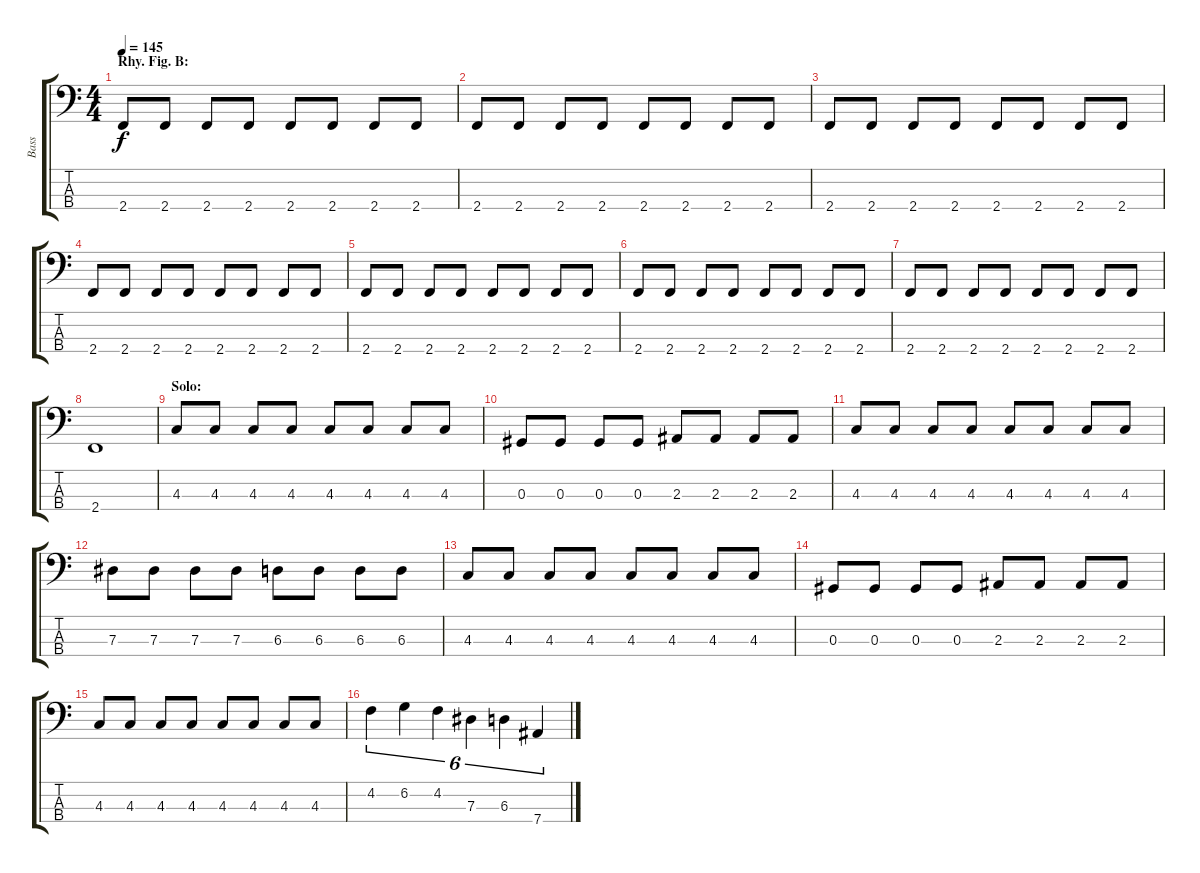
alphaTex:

\track ("Bass" "Bass") {instrument electricbassfinger}
\staff {score tabs}
\tuning (Gb2 Db2 Ab1 Eb1) {hide}
\ts (4 4)
\section ("" "Rhy. Fig. B:")
\tempo 145
\clef f4
\ks c
2.4.8{dy f} 2.4.8 2.4.8 2.4.8 2.4.8 2.4.8 2.4.8 2.4.8 |
2.4.8 2.4.8 2.4.8 2.4.8 2.4.8 2.4.8 2.4.8 2.4.8 |
2.4.8 2.4.8 2.4.8 2.4.8 2.4.8 2.4.8 2.4.8 2.4.8 |
2.4.8 2.4.8 2.4.8 2.4.8 2.4.8 2.4.8 2.4.8 2.4.8 |
2.4.8 2.4.8 2.4.8 2.4.8 2.4.8 2.4.8 2.4.8 2.4.8 |
2.4.8 2.4.8 2.4.8 2.4.8 2.4.8 2.4.8 2.4.8 2.4.8 |
2.4.8 2.4.8 2.4.8 2.4.8 2.4.8 2.4.8 2.4.8 2.4.8 |
2.4.1 |
\section ("" "Solo:")
4.3.8 4.3.8 4.3.8 4.3.8 4.3.8 4.3.8 4.3.8 4.3.8 |
0.3.8 0.3.8 0.3.8 0.3.8 2.3.8 2.3.8 2.3.8 2.3.8 |
4.3.8 4.3.8 4.3.8 4.3.8 4.3.8 4.3.8 4.3.8 4.3.8 |
7.3.8 7.3.8 7.3.8 7.3.8 6.3.8 6.3.8 6.3.8 6.3.8 |
4.3.8 4.3.8 4.3.8 4.3.8 4.3.8 4.3.8 4.3.8 4.3.8 |
0.3.8 0.3.8 0.3.8 0.3.8 2.3.8 2.3.8 2.3.8 2.3.8 |
4.3.8 4.3.8 4.3.8 4.3.8 4.3.8 4.3.8 4.3.8 4.3.8 |
4.2.4{tu (6 4)} 6.2.4{tu (6 4)} 4.2.4{tu (6 4)} 7.3.4{tu (6 4)} 6.3.4{tu (6 4)} 7.4.4{tu (6 4)}
